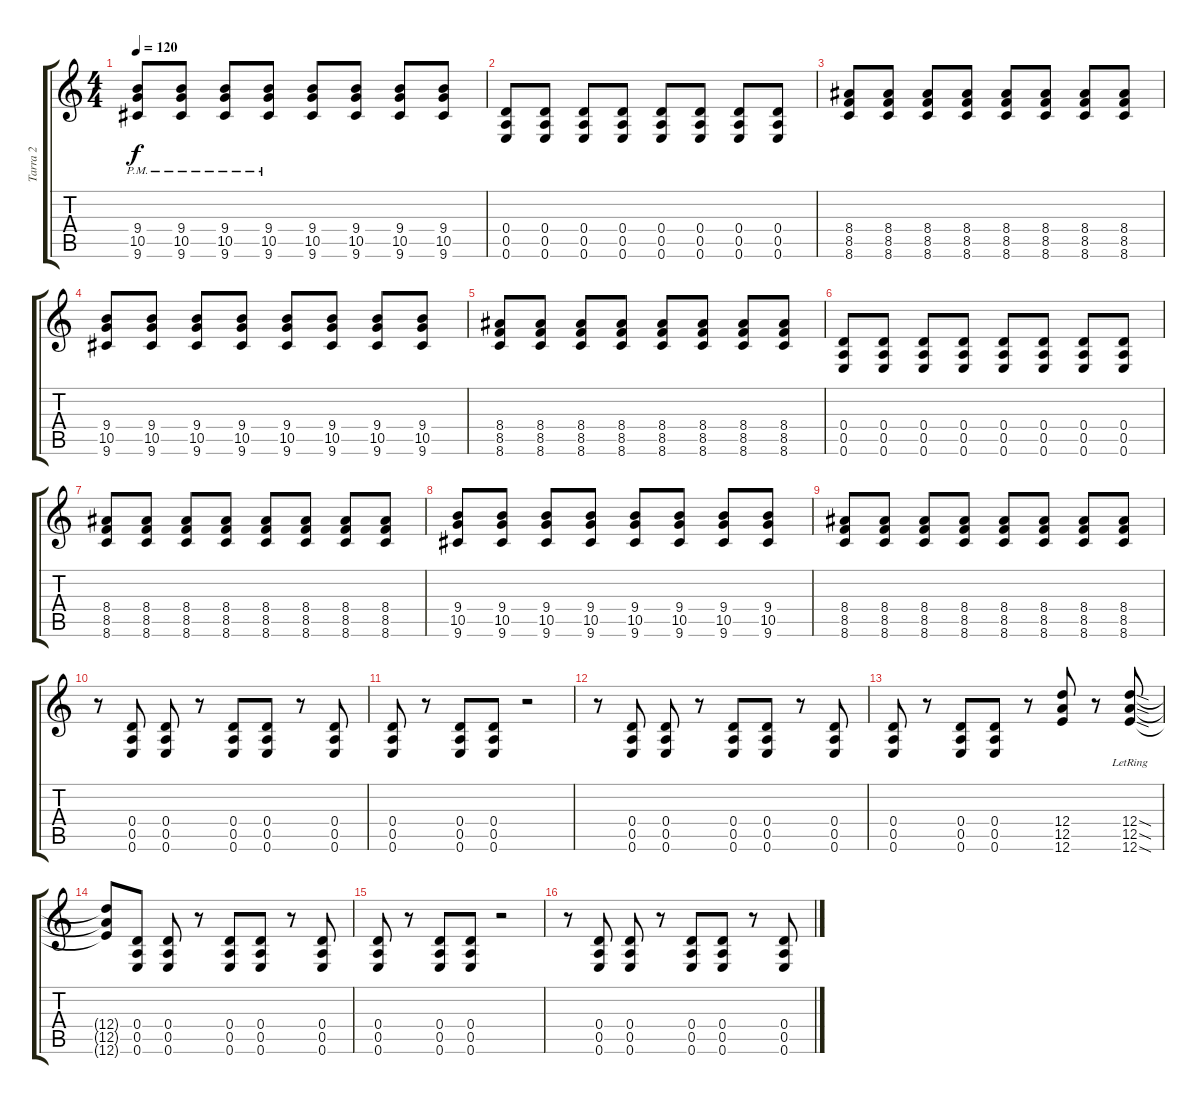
\track ("Tarra 2" "Tarra 2") {instrument distortionguitar}
\staff {score tabs}
\tuning (E4 B3 G3 D3 A2 E2) {hide}
\ts (4 4)
\tempo 120
\clef g2
\ks c
(9.4{pm} 10.5{pm} 9.6{pm}).8{dy f} (9.4{pm} 10.5{pm} 9.6{pm}).8 (9.4{pm} 10.5{pm} 9.6{pm}).8 (9.4{pm} 10.5{pm} 9.6{pm}).8 (9.4 10.5 9.6).8 (9.4 10.5 9.6).8 (9.4 10.5 9.6).8 (9.4 10.5 9.6).8 |
(0.4 0.5 0.6).8 (0.4 0.5 0.6).8 (0.4 0.5 0.6).8 (0.4 0.5 0.6).8 (0.4 0.5 0.6).8 (0.4 0.5 0.6).8 (0.4 0.5 0.6).8 (0.4 0.5 0.6).8 |
(8.4 8.5 8.6).8 (8.4 8.5 8.6).8 (8.4 8.5 8.6).8 (8.4 8.5 8.6).8 (8.4 8.5 8.6).8 (8.4 8.5 8.6).8 (8.4 8.5 8.6).8 (8.4 8.5 8.6).8 |
(9.4 10.5 9.6).8 (9.4 10.5 9.6).8 (9.4 10.5 9.6).8 (9.4 10.5 9.6).8 (9.4 10.5 9.6).8 (9.4 10.5 9.6).8 (9.4 10.5 9.6).8 (9.4 10.5 9.6).8 |
(8.4 8.5 8.6).8 (8.4 8.5 8.6).8 (8.4 8.5 8.6).8 (8.4 8.5 8.6).8 (8.4 8.5 8.6).8 (8.4 8.5 8.6).8 (8.4 8.5 8.6).8 (8.4 8.5 8.6).8 |
(0.4 0.5 0.6).8 (0.4 0.5 0.6).8 (0.4 0.5 0.6).8 (0.4 0.5 0.6).8 (0.4 0.5 0.6).8 (0.4 0.5 0.6).8 (0.4 0.5 0.6).8 (0.4 0.5 0.6).8 |
(8.4 8.5 8.6).8 (8.4 8.5 8.6).8 (8.4 8.5 8.6).8 (8.4 8.5 8.6).8 (8.4 8.5 8.6).8 (8.4 8.5 8.6).8 (8.4 8.5 8.6).8 (8.4 8.5 8.6).8 |
(9.4 10.5 9.6).8 (9.4 10.5 9.6).8 (9.4 10.5 9.6).8 (9.4 10.5 9.6).8 (9.4 10.5 9.6).8 (9.4 10.5 9.6).8 (9.4 10.5 9.6).8 (9.4 10.5 9.6).8 |
(8.4 8.5 8.6).8 (8.4 8.5 8.6).8 (8.4 8.5 8.6).8 (8.4 8.5 8.6).8 (8.4 8.5 8.6).8 (8.4 8.5 8.6).8 (8.4 8.5 8.6).8 (8.4 8.5 8.6).8 |
r.8 (0.4 0.5 0.6).8 (0.4 0.5 0.6).8 r.8 (0.4 0.5 0.6).8 (0.4 0.5 0.6).8 r.8 (0.4 0.5 0.6).8 |
(0.4 0.5 0.6).8 r.8 (0.4 0.5 0.6).8 (0.4 0.5 0.6).8 r.2 |
r.8 (0.4 0.5 0.6).8 (0.4 0.5 0.6).8 r.8 (0.4 0.5 0.6).8 (0.4 0.5 0.6).8 r.8 (0.4 0.5 0.6).8 |
(0.4 0.5 0.6).8 r.8 (0.4 0.5 0.6).8 (0.4 0.5 0.6).8 r.8 (12.4 12.5 12.6).8 r.8 (12.4{sod} 12.5{sod} 12.6{sod lr}).8 |
(12.4{t} 12.5{t} 12.6{t}).8 (0.4 0.5 0.6).8 (0.4 0.5 0.6).8 r.8 (0.4 0.5 0.6).8 (0.4 0.5 0.6).8 r.8 (0.4 0.5 0.6).8 |
(0.4 0.5 0.6).8 r.8 (0.4 0.5 0.6).8 (0.4 0.5 0.6).8 r.2 |
r.8 (0.4 0.5 0.6).8 (0.4 0.5 0.6).8 r.8 (0.4 0.5 0.6).8 (0.4 0.5 0.6).8 r.8 (0.4 0.5 0.6).8
